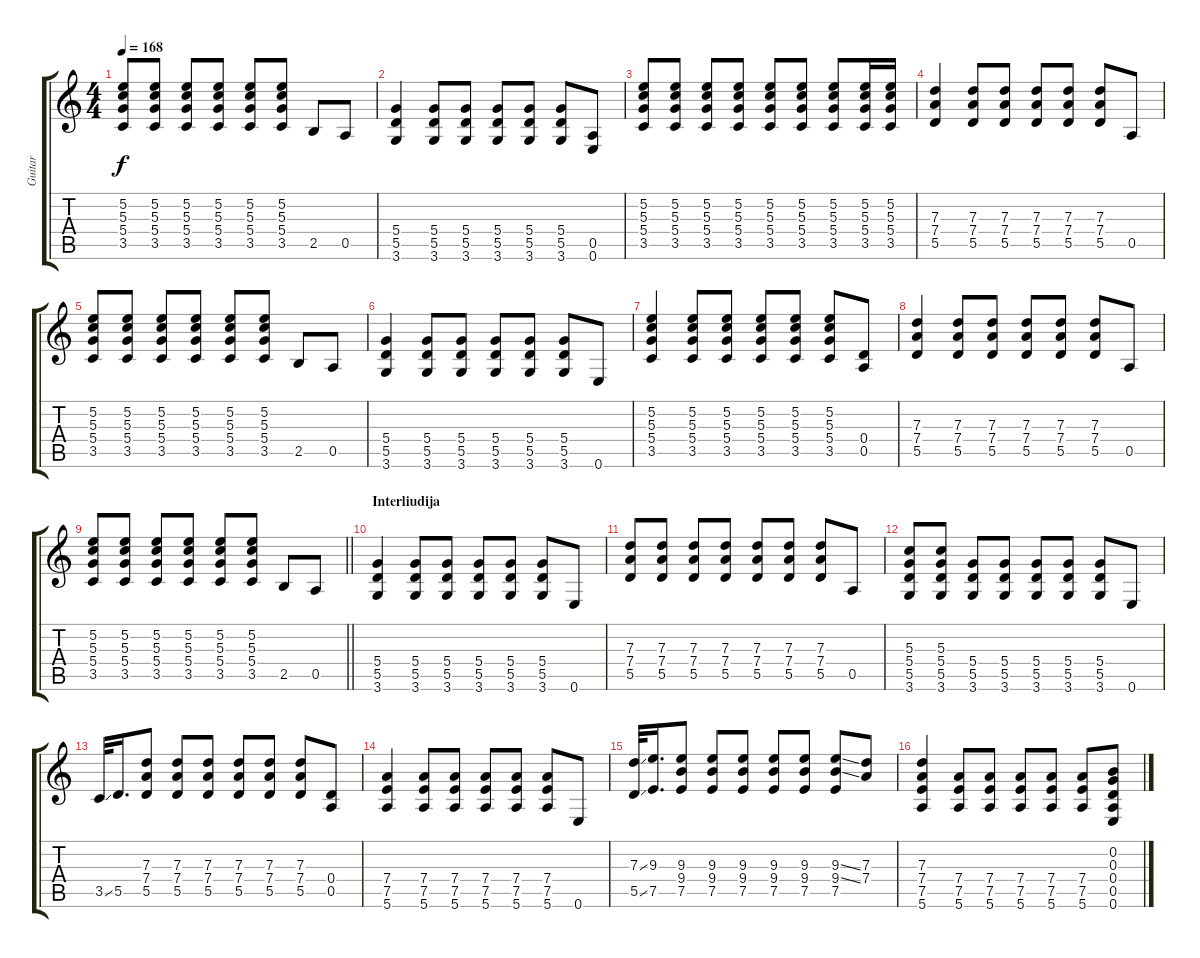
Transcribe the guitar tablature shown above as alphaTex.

\track ("Guitar " "Guitar ") {instrument distortionguitar}
\staff {score tabs}
\tuning (E4 B3 G3 D3 A2 E2) {hide}
\ts (4 4)
\tempo 168
\clef g2
\ks c
(5.2 5.3 5.4 3.5).8{dy f} (5.2 5.3 5.4 3.5).8 (5.2 5.3 5.4 3.5).8 (5.2 5.3 5.4 3.5).8 (5.2 5.3 5.4 3.5).8 (5.2 5.3 5.4 3.5).8 2.5.8 0.5.8 |
(5.4 5.5 3.6).4 (5.4 5.5 3.6).8 (5.4 5.5 3.6).8 (5.4 5.5 3.6).8 (5.4 5.5 3.6).8 (5.4 5.5 3.6).8 (0.5 0.6).8 |
(5.2 5.3 5.4 3.5).8 (5.2 5.3 5.4 3.5).8 (5.2 5.3 5.4 3.5).8 (5.2 5.3 5.4 3.5).8 (5.2 5.3 5.4 3.5).8 (5.2 5.3 5.4 3.5).8 (5.2 5.3 5.4 3.5).8 (5.2 5.3 5.4 3.5).16 (5.2 5.3 5.4 3.5).16 |
(7.3 7.4 5.5).4 (7.3 7.4 5.5).8 (7.3 7.4 5.5).8 (7.3 7.4 5.5).8 (7.3 7.4 5.5).8 (7.3 7.4 5.5).8 0.5.8 |
(5.2 5.3 5.4 3.5).8 (5.2 5.3 5.4 3.5).8 (5.2 5.3 5.4 3.5).8 (5.2 5.3 5.4 3.5).8 (5.2 5.3 5.4 3.5).8 (5.2 5.3 5.4 3.5).8 2.5.8 0.5.8 |
(5.4 5.5 3.6).4 (5.4 5.5 3.6).8 (5.4 5.5 3.6).8 (5.4 5.5 3.6).8 (5.4 5.5 3.6).8 (5.4 5.5 3.6).8 0.6.8 |
(5.2 5.3 5.4 3.5).4 (5.2 5.3 5.4 3.5).8 (5.2 5.3 5.4 3.5).8 (5.2 5.3 5.4 3.5).8 (5.2 5.3 5.4 3.5).8 (5.2 5.3 5.4 3.5).8 (0.4 0.5).8 |
(7.3 7.4 5.5).4 (7.3 7.4 5.5).8 (7.3 7.4 5.5).8 (7.3 7.4 5.5).8 (7.3 7.4 5.5).8 (7.3 7.4 5.5).8 0.5.8 |
\barLineRight lightlight
(5.2 5.3 5.4 3.5).8 (5.2 5.3 5.4 3.5).8 (5.2 5.3 5.4 3.5).8 (5.2 5.3 5.4 3.5).8 (5.2 5.3 5.4 3.5).8 (5.2 5.3 5.4 3.5).8 2.5.8 0.5.8 |
\section ("" "Interliudija")
(5.4 5.5 3.6).4 (5.4 5.5 3.6).8 (5.4 5.5 3.6).8 (5.4 5.5 3.6).8 (5.4 5.5 3.6).8 (5.4 5.5 3.6).8 0.6.8 |
(7.3 7.4 5.5).8 (7.3 7.4 5.5).8 (7.3 7.4 5.5).8 (7.3 7.4 5.5).8 (7.3 7.4 5.5).8 (7.3 7.4 5.5).8 (7.3 7.4 5.5).8 0.5.8 |
(5.3 5.4 5.5 3.6).8 (5.3 5.4 5.5 3.6).8 (5.4 5.5 3.6).8 (5.4 5.5 3.6).8 (5.4 5.5 3.6).8 (5.4 5.5 3.6).8 (5.4 5.5 3.6).8 0.6.8 |
3.5{ss}.32 5.5.16{d} (7.3 7.4 5.5).8 (7.3 7.4 5.5).8 (7.3 7.4 5.5).8 (7.3 7.4 5.5).8 (7.3 7.4 5.5).8 (7.3 7.4 5.5).8 (0.4 0.5).8 |
(7.4 7.5 5.6).4 (7.4 7.5 5.6).8 (7.4 7.5 5.6).8 (7.4 7.5 5.6).8 (7.4 7.5 5.6).8 (7.4 7.5 5.6).8 0.6.8 |
(7.3{ss} 5.5{ss}).32 (9.3 7.5).16{d} (9.3 9.4 7.5).8 (9.3 9.4 7.5).8 (9.3 9.4 7.5).8 (9.3 9.4 7.5).8 (9.3 9.4 7.5).8 (9.3{ss} 9.4{ss} 7.5).8 (7.3 7.4).8 |
(7.3 7.4 7.5 5.6).4 (7.4 7.5 5.6).8 (7.4 7.5 5.6).8 (7.4 7.5 5.6).8 (7.4 7.5 5.6).8 (7.4 7.5 5.6).8 (0.2 0.3 0.4 0.5 0.6).8
